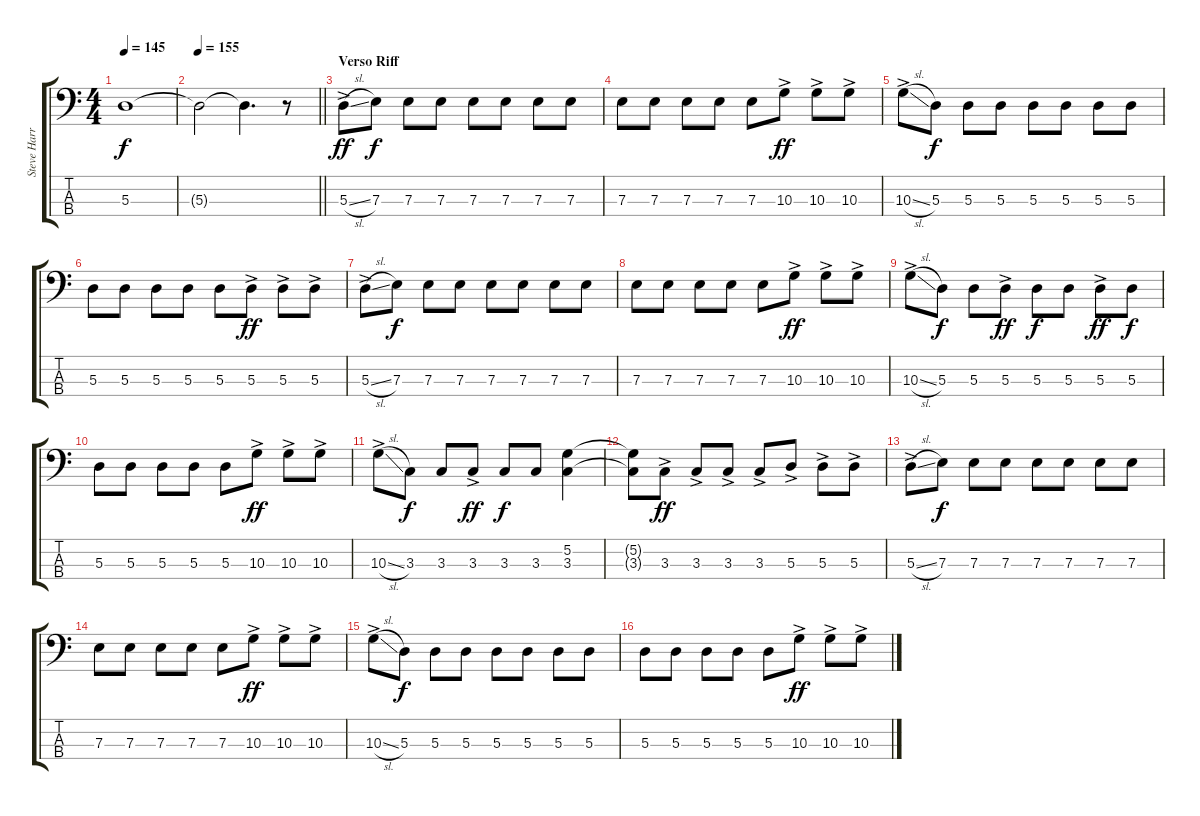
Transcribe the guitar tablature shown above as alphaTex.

\track ("Steve Harris" "Steve Harr") {instrument electricbassfinger}
\staff {score tabs}
\tuning (G2 D2 A1 E1) {hide}
\ts (4 4)
\tempo 145
\clef f4
\ks c
5.3.1{dy f} |
\tempo 155
\barLineRight lightlight
5.3{t}.2 5.3{t}.4{d} r.8 |
\section ("" "Verso Riff")
5.3{sl ac}.8{dy ff} 7.3.8{dy f} 7.3.8 7.3.8 7.3.8 7.3.8 7.3.8 7.3.8 |
7.3.8 7.3.8 7.3.8 7.3.8 7.3.8 10.3{ac}.8{dy ff} 10.3{ac}.8 10.3{ac}.8 |
10.3{sl ac}.8 5.3.8{dy f} 5.3.8 5.3.8 5.3.8 5.3.8 5.3.8 5.3.8 |
5.3.8 5.3.8 5.3.8 5.3.8 5.3.8 5.3{ac}.8{dy ff} 5.3{ac}.8 5.3{ac}.8 |
5.3{sl ac}.8 7.3.8{dy f} 7.3.8 7.3.8 7.3.8 7.3.8 7.3.8 7.3.8 |
7.3.8 7.3.8 7.3.8 7.3.8 7.3.8 10.3{ac}.8{dy ff} 10.3{ac}.8 10.3{ac}.8 |
10.3{sl ac}.8 5.3.8{dy f} 5.3.8 5.3{ac}.8{dy ff} 5.3.8{dy f} 5.3.8 5.3{ac}.8{dy ff} 5.3.8{dy f} |
5.3.8 5.3.8 5.3.8 5.3.8 5.3.8 10.3{ac}.8{dy ff} 10.3{ac}.8 10.3{ac}.8 |
10.3{sl ac}.8 3.3.8{dy f} 3.3.8 3.3{ac}.8{dy ff} 3.3.8{dy f} 3.3.8 (5.2 3.3).4 |
(5.2{t} 3.3{t}).8 3.3{ac}.8{dy ff} 3.3{ac}.8 3.3{ac}.8 3.3{ac}.8 5.3{ac}.8 5.3{ac}.8 5.3{ac}.8 |
5.3{sl ac}.8 7.3.8{dy f} 7.3.8 7.3.8 7.3.8 7.3.8 7.3.8 7.3.8 |
7.3.8 7.3.8 7.3.8 7.3.8 7.3.8 10.3{ac}.8{dy ff} 10.3{ac}.8 10.3{ac}.8 |
10.3{sl ac}.8 5.3.8{dy f} 5.3.8 5.3.8 5.3.8 5.3.8 5.3.8 5.3.8 |
5.3.8 5.3.8 5.3.8 5.3.8 5.3.8 10.3{ac}.8{dy ff} 10.3{ac}.8 10.3{ac}.8
